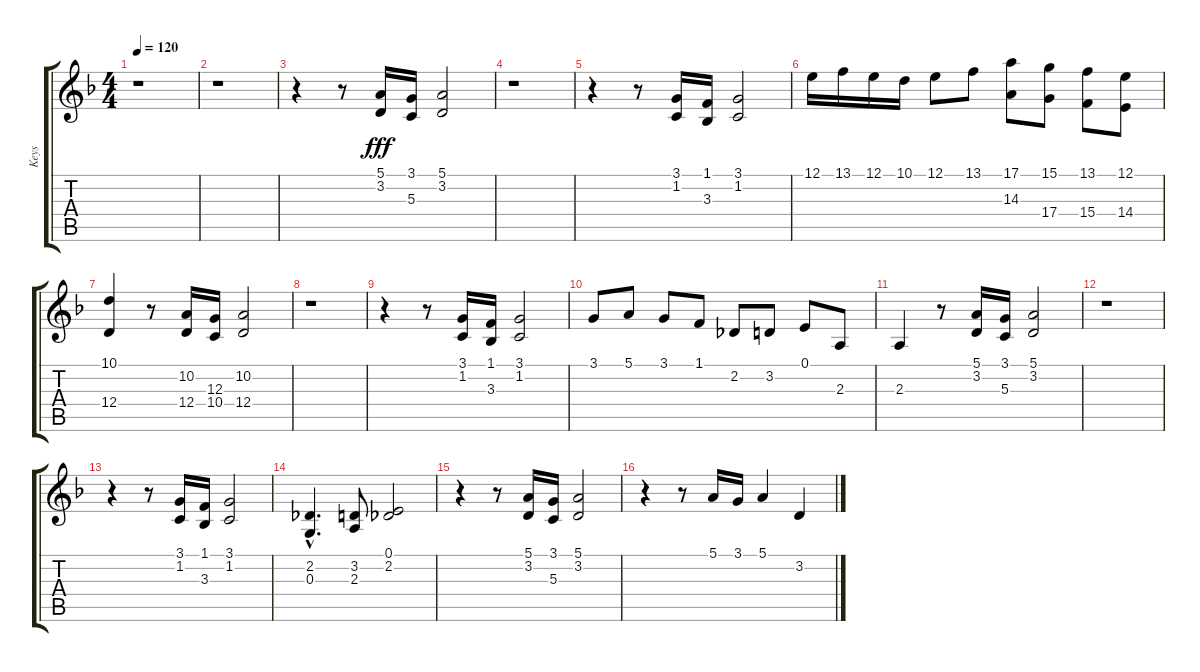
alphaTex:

\track ("Keys" "Keys") {instrument trumpet}
\staff {score tabs}
\tuning (E4 B3 G3 D3 A2 E2) {hide}
\ts (4 4)
\tempo 120
\clef g2
\ks dminor
r.1{dy f} |
r.1 |
r.4 r.8 (5.1 3.2).16{dy fff} (3.1 5.3).16 (5.1 3.2).2 |
r.1 |
r.4 r.8 (3.1 1.2).16 (1.1 3.3).16 (3.1 1.2).2 |
12.1.16 13.1.16 12.1.16 10.1.16 12.1.8 13.1.8 (17.1 14.3).8 (15.1 17.4).8 (13.1 15.4).8 (12.1 14.4).8 |
(10.1 12.4).4 r.8 (10.2 12.4).16 (12.3 10.4).16 (10.2 12.4).2 |
r.1 |
r.4 r.8 (3.1 1.2).16 (1.1 3.3).16 (3.1 1.2).2 |
3.1.8 5.1.8 3.1.8 1.1.8 2.2.8 3.2.8 0.1.8 2.3.8 |
2.3.4 r.8 (5.1 3.2).16 (3.1 5.3).16 (5.1 3.2).2 |
r.1 |
r.4 r.8 (3.1 1.2).16 (1.1 3.3).16 (3.1 1.2).2 |
(2.2{hac} 0.3{hac}).4{d} (3.2 2.3).8 (0.1 2.2).2 |
r.4 r.8 (5.1 3.2).16 (3.1 5.3).16 (5.1 3.2).2 |
r.4 r.8 5.1.16 3.1.16 5.1.4 3.2.4
